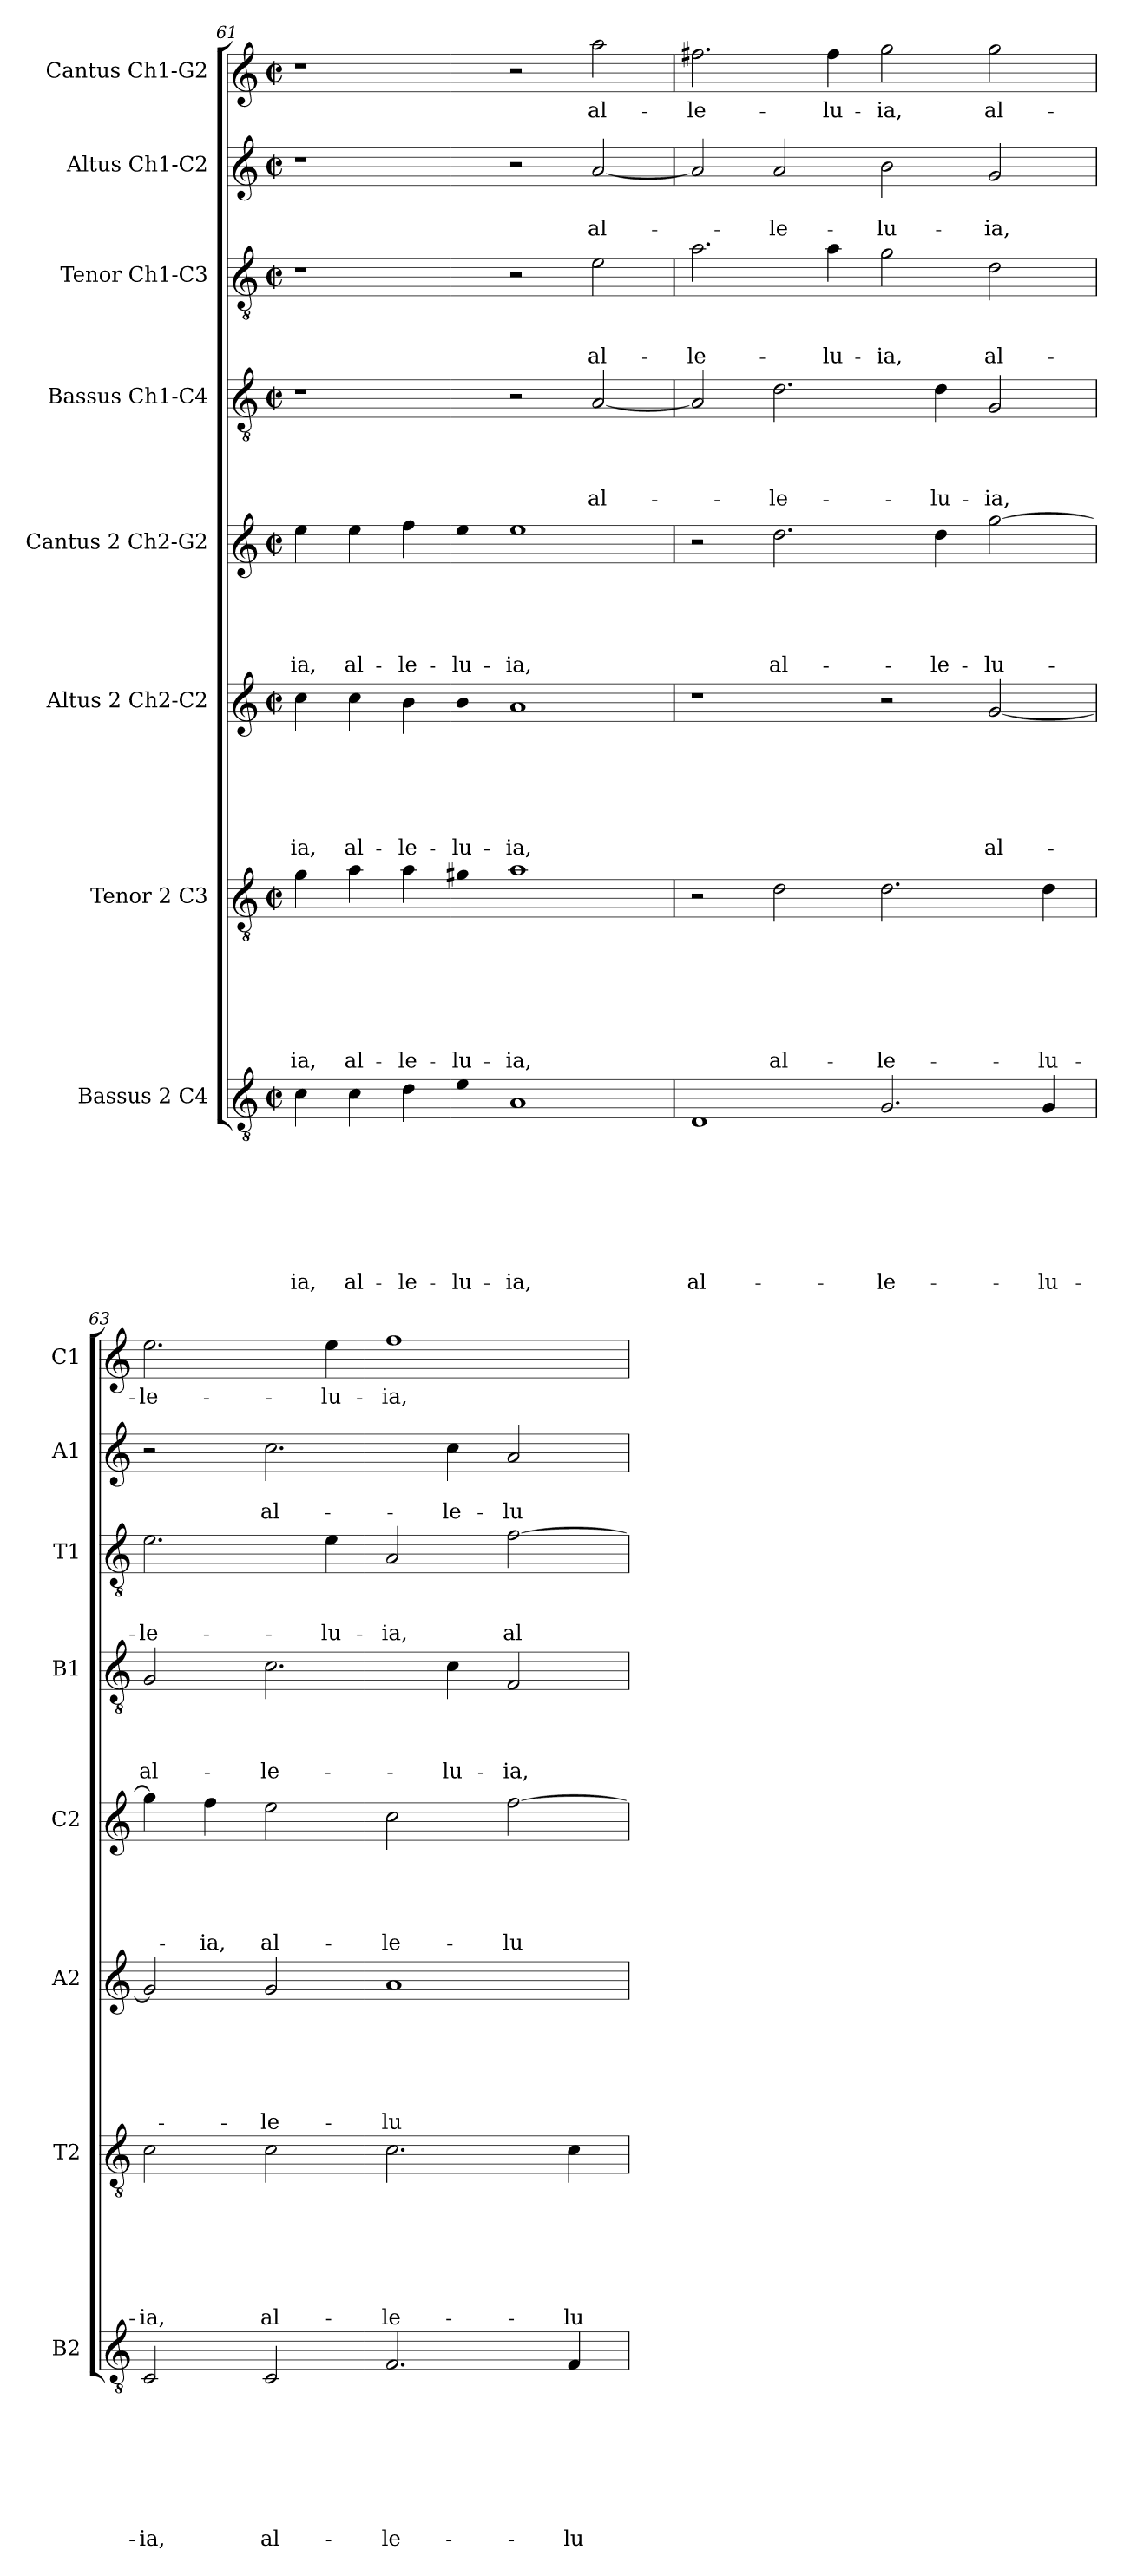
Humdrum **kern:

**kern	**text	**text	**text	**text	**text	**text	**text	**text	**kern	**text	**text	**text	**text	**text	**text	**text	**kern	**text	**text	**text	**text	**text	**text	**kern	**text	**text	**text	**text	**text	**kern	**text	**text	**text	**text	**kern	**text	**text	**text	**kern	**text	**text	**kern	**text
*part8	*part8	*part8	*part8	*part8	*part8	*part8	*part8	*part8	*part7	*part7	*part7	*part7	*part7	*part7	*part7	*part7	*part6	*part6	*part6	*part6	*part6	*part6	*part6	*part5	*part5	*part5	*part5	*part5	*part5	*part4	*part4	*part4	*part4	*part4	*part3	*part3	*part3	*part3	*part2	*part2	*part2	*part1	*part1
*staff8	*staff8	*staff8	*staff8	*staff8	*staff8	*staff8	*staff8	*staff8	*staff7	*staff7	*staff7	*staff7	*staff7	*staff7	*staff7	*staff7	*staff6	*staff6	*staff6	*staff6	*staff6	*staff6	*staff6	*staff5	*staff5	*staff5	*staff5	*staff5	*staff5	*staff4	*staff4	*staff4	*staff4	*staff4	*staff3	*staff3	*staff3	*staff3	*staff2	*staff2	*staff2	*staff1	*staff1
*I"Bassus 2 C4	*	*	*	*	*	*	*	*	*I"Tenor 2 C3	*	*	*	*	*	*	*	*I"Altus 2 Ch2-C2	*	*	*	*	*	*	*I"Cantus 2  Ch2-G2	*	*	*	*	*	*I"Bassus  Ch1-C4	*	*	*	*	*I"Tenor Ch1-C3	*	*	*	*I"Altus  Ch1-C2	*	*	*I"Cantus Ch1-G2	*
*I'B2	*	*	*	*	*	*	*	*	*I'T2	*	*	*	*	*	*	*	*I'A2	*	*	*	*	*	*	*I'C2	*	*	*	*	*	*I'B1	*	*	*	*	*I'T1	*	*	*	*I'A1	*	*	*I'C1	*
!!LO:PB:g=z
*clefGv2	*	*	*	*	*	*	*	*	*clefGv2	*	*	*	*	*	*	*	*clefG2	*	*	*	*	*	*	*clefG2	*	*	*	*	*	*clefGv2	*	*	*	*	*clefGv2	*	*	*	*clefG2	*	*	*clefG2	*
*k[]	*	*	*	*	*	*	*	*	*k[]	*	*	*	*	*	*	*	*k[]	*	*	*	*	*	*	*k[]	*	*	*	*	*	*k[]	*	*	*	*	*k[]	*	*	*	*k[]	*	*	*k[]	*
*C:	*	*	*	*	*	*	*	*	*C:	*	*	*	*	*	*	*	*C:	*	*	*	*	*	*	*C:	*	*	*	*	*	*C:	*	*	*	*	*C:	*	*	*	*C:	*	*	*C:	*
*M2/2	*	*	*	*	*	*	*	*	*M2/2	*	*	*	*	*	*	*	*M2/2	*	*	*	*	*	*	*M2/2	*	*	*	*	*	*M2/2	*	*	*	*	*M2/2	*	*	*	*M2/2	*	*	*M2/2	*
*met(c|)	*	*	*	*	*	*	*	*	*met(c|)	*	*	*	*	*	*	*	*met(c|)	*	*	*	*	*	*	*met(c|)	*	*	*	*	*	*met(c|)	*	*	*	*	*met(c|)	*	*	*	*met(c|)	*	*	*met(c|)	*
=61	=61	=61	=61	=61	=61	=61	=61	=61	=61	=61	=61	=61	=61	=61	=61	=61	=61	=61	=61	=61	=61	=61	=61	=61	=61	=61	=61	=61	=61	=61	=61	=61	=61	=61	=61	=61	=61	=61	=61	=61	=61	=61	=61
!	!	!	!	!	!	!	!	!LO:LY:b	!	!	!	!	!	!	!	!LO:LY:b	!	!	!	!	!	!	!LO:LY:b	!	!	!	!	!	!LO:LY:b	!	!	!	!	!	!	!	!	!	!	!	!	!	!
4c\	.	.	.	.	.	.	.	-ia,	4g\	.	.	.	.	.	.	-ia,	4cc\	.	.	.	.	.	-ia,	4ee\	.	.	.	.	-ia,	1r	.	.	.	.	1r	.	.	.	1r	.	.	1r	.
!	!	!	!	!	!	!	!	!LO:LY:b	!	!	!	!	!	!	!	!LO:LY:b	!	!	!	!	!	!	!LO:LY:b	!	!	!	!	!	!LO:LY:b	!	!	!	!	!	!	!	!	!	!	!	!	!	!
4c\	.	.	.	.	.	.	.	al-	4a\	.	.	.	.	.	.	al-	4cc\	.	.	.	.	.	al-	4ee\	.	.	.	.	al-	.	.	.	.	.	.	.	.	.	.	.	.	.	.
!	!	!	!	!	!	!	!	!LO:LY:b	!	!	!	!	!	!	!	!LO:LY:b	!	!	!	!	!	!	!LO:LY:b	!	!	!	!	!	!LO:LY:b	!	!	!	!	!	!	!	!	!	!	!	!	!	!
4d\	.	.	.	.	.	.	.	-le-	4a\	.	.	.	.	.	.	-le-	4b\	.	.	.	.	.	-le-	4ff\	.	.	.	.	-le-	.	.	.	.	.	.	.	.	.	.	.	.	.	.
!	!	!	!	!	!	!	!	!LO:LY:b	!	!	!	!	!	!	!	!LO:LY:b	!	!	!	!	!	!	!LO:LY:b	!	!	!	!	!	!LO:LY:b	!	!	!	!	!	!	!	!	!	!	!	!	!	!
4e\	.	.	.	.	.	.	.	-lu-	4g#X\	.	.	.	.	.	.	-lu-	4b\	.	.	.	.	.	-lu-	4ee\	.	.	.	.	-lu-	.	.	.	.	.	.	.	.	.	.	.	.	.	.
!	!	!	!	!	!	!	!	!LO:LY:b	!	!	!	!	!	!	!	!LO:LY:b	!	!	!	!	!	!	!LO:LY:b	!	!	!	!	!	!LO:LY:b	!	!	!	!	!	!	!	!	!	!	!	!	!	!
1A	.	.	.	.	.	.	.	-ia,	1a	.	.	.	.	.	.	-ia,	1a	.	.	.	.	.	-ia,	1ee	.	.	.	.	-ia,	2r	.	.	.	.	2r	.	.	.	2r	.	.	2r	.
!	!	!	!	!	!	!	!	!	!	!	!	!	!	!	!	!	!	!	!	!	!	!	!	!	!	!	!	!	!	!	!	!	!	!LO:LY:b	!	!	!	!LO:LY:b	!	!	!LO:LY:b	!	!LO:LY:b
.	.	.	.	.	.	.	.	.	.	.	.	.	.	.	.	.	.	.	.	.	.	.	.	.	.	.	.	.	.	[2A/	.	.	.	al-	2e\	.	.	al-	[2a/	.	al-	2aa\	al-
=62	=62	=62	=62	=62	=62	=62	=62	=62	=62	=62	=62	=62	=62	=62	=62	=62	=62	=62	=62	=62	=62	=62	=62	=62	=62	=62	=62	=62	=62	=62	=62	=62	=62	=62	=62	=62	=62	=62	=62	=62	=62	=62	=62
!	!	!	!	!	!	!	!	!LO:LY:b	!	!	!	!	!	!	!	!	!	!	!	!	!	!	!	!	!	!	!	!	!	!	!	!	!	!	!	!	!	!LO:LY:b	!	!	!	!	!LO:LY:b
1D	.	.	.	.	.	.	.	al-	2r	.	.	.	.	.	.	.	1r	.	.	.	.	.	.	2r	.	.	.	.	.	2A/]	.	.	.	.	2.a\	.	.	-le-	2a/]	.	.	2.ff#X\	-le-
!	!	!	!	!	!	!	!	!	!	!	!	!	!	!	!	!LO:LY:b	!	!	!	!	!	!	!	!	!	!	!	!	!LO:LY:b	!	!	!	!	!LO:LY:b	!	!	!	!	!	!	!LO:LY:b	!	!
.	.	.	.	.	.	.	.	.	2d\	.	.	.	.	.	.	al-	.	.	.	.	.	.	.	2.dd\	.	.	.	.	al-	2.d\	.	.	.	-le-	.	.	.	.	2a/	.	-le-	.	.
!	!	!	!	!	!	!	!	!	!	!	!	!	!	!	!	!	!	!	!	!	!	!	!	!	!	!	!	!	!	!	!	!	!	!	!	!	!	!LO:LY:b	!	!	!	!	!LO:LY:b
.	.	.	.	.	.	.	.	.	.	.	.	.	.	.	.	.	.	.	.	.	.	.	.	.	.	.	.	.	.	.	.	.	.	.	4a\	.	.	-lu-	.	.	.	4ff#\	-lu-
!	!	!	!	!	!	!	!	!LO:LY:b	!	!	!	!	!	!	!	!LO:LY:b	!	!	!	!	!	!	!	!	!	!	!	!	!	!	!	!	!	!	!	!	!	!LO:LY:b	!	!	!LO:LY:b	!	!LO:LY:b
2.G/	.	.	.	.	.	.	.	-le-	2.d\	.	.	.	.	.	.	-le-	2r	.	.	.	.	.	.	.	.	.	.	.	.	.	.	.	.	.	2g\	.	.	-ia,	2b\	.	-lu-	2gg\	-ia,
!	!	!	!	!	!	!	!	!	!	!	!	!	!	!	!	!	!	!	!	!	!	!	!	!	!	!	!	!	!LO:LY:b	!	!	!	!	!LO:LY:b	!	!	!	!	!	!	!	!	!
.	.	.	.	.	.	.	.	.	.	.	.	.	.	.	.	.	.	.	.	.	.	.	.	4dd\	.	.	.	.	-le-	4d\	.	.	.	-lu-	.	.	.	.	.	.	.	.	.
!	!	!	!	!	!	!	!	!	!	!	!	!	!	!	!	!	!	!	!	!	!	!	!LO:LY:b	!	!	!	!	!	!LO:LY:b	!	!	!	!	!LO:LY:b	!	!	!	!LO:LY:b	!	!	!LO:LY:b	!	!LO:LY:b
.	.	.	.	.	.	.	.	.	.	.	.	.	.	.	.	.	[2g/	.	.	.	.	.	al-	[2gg\	.	.	.	.	-lu-	2G/	.	.	.	-ia,	2d\	.	.	al-	2g/	.	-ia,	2gg\	al-
!	!	!	!	!	!	!	!	!LO:LY:b	!	!	!	!	!	!	!	!LO:LY:b	!	!	!	!	!	!	!	!	!	!	!	!	!	!	!	!	!	!	!	!	!	!	!	!	!	!	!
4G/	.	.	.	.	.	.	.	-lu-	4d\	.	.	.	.	.	.	-lu-	.	.	.	.	.	.	.	.	.	.	.	.	.	.	.	.	.	.	.	.	.	.	.	.	.	.	.
=63	=63	=63	=63	=63	=63	=63	=63	=63	=63	=63	=63	=63	=63	=63	=63	=63	=63	=63	=63	=63	=63	=63	=63	=63	=63	=63	=63	=63	=63	=63	=63	=63	=63	=63	=63	=63	=63	=63	=63	=63	=63	=63	=63
!	!	!	!	!	!	!	!	!LO:LY:b	!	!	!	!	!	!	!	!LO:LY:b	!	!	!	!	!	!	!	!	!	!	!	!	!	!	!	!	!	!LO:LY:b	!	!	!	!LO:LY:b	!	!	!	!	!LO:LY:b
2C/	.	.	.	.	.	.	.	-ia,	2c\	.	.	.	.	.	.	-ia,	2g/]	.	.	.	.	.	.	4gg\]	.	.	.	.	.	2G/	.	.	.	al-	2.e\	.	.	-le-	2r	.	.	2.ee\	-le-
!	!	!	!	!	!	!	!	!	!	!	!	!	!	!	!	!	!	!	!	!	!	!	!	!	!	!	!	!	!LO:LY:b	!	!	!	!	!	!	!	!	!	!	!	!	!	!
.	.	.	.	.	.	.	.	.	.	.	.	.	.	.	.	.	.	.	.	.	.	.	.	4ff\	.	.	.	.	-ia,	.	.	.	.	.	.	.	.	.	.	.	.	.	.
!	!	!	!	!	!	!	!	!LO:LY:b	!	!	!	!	!	!	!	!LO:LY:b	!	!	!	!	!	!	!LO:LY:b	!	!	!	!	!	!LO:LY:b	!	!	!	!	!LO:LY:b	!	!	!	!	!	!	!LO:LY:b	!	!
2C/	.	.	.	.	.	.	.	al-	2c\	.	.	.	.	.	.	al-	2g/	.	.	.	.	.	-le-	2ee\	.	.	.	.	al-	2.c\	.	.	.	-le-	.	.	.	.	2.cc\	.	al-	.	.
!	!	!	!	!	!	!	!	!	!	!	!	!	!	!	!	!	!	!	!	!	!	!	!	!	!	!	!	!	!	!	!	!	!	!	!	!	!	!LO:LY:b	!	!	!	!	!LO:LY:b
.	.	.	.	.	.	.	.	.	.	.	.	.	.	.	.	.	.	.	.	.	.	.	.	.	.	.	.	.	.	.	.	.	.	.	4e\	.	.	-lu-	.	.	.	4ee\	-lu-
!	!	!	!	!	!	!	!	!LO:LY:b	!	!	!	!	!	!	!	!LO:LY:b	!	!	!	!	!	!	!LO:LY:b	!	!	!	!	!	!LO:LY:b	!	!	!	!	!	!	!	!	!LO:LY:b	!	!	!	!	!LO:LY:b
2.F/	.	.	.	.	.	.	.	-le-	2.c\	.	.	.	.	.	.	-le-	1a	.	.	.	.	.	-lu-	2cc\	.	.	.	.	-le-	.	.	.	.	.	2A/	.	.	-ia,	.	.	.	1ff	-ia,
!	!	!	!	!	!	!	!	!	!	!	!	!	!	!	!	!	!	!	!	!	!	!	!	!	!	!	!	!	!	!	!	!	!	!LO:LY:b	!	!	!	!	!	!	!LO:LY:b	!	!
.	.	.	.	.	.	.	.	.	.	.	.	.	.	.	.	.	.	.	.	.	.	.	.	.	.	.	.	.	.	4c\	.	.	.	-lu-	.	.	.	.	4cc\	.	-le-	.	.
!	!	!	!	!	!	!	!	!	!	!	!	!	!	!	!	!	!	!	!	!	!	!	!	!	!	!	!	!	!LO:LY:b	!	!	!	!	!LO:LY:b	!	!	!	!LO:LY:b	!	!	!LO:LY:b	!	!
.	.	.	.	.	.	.	.	.	.	.	.	.	.	.	.	.	.	.	.	.	.	.	.	[2ff\	.	.	.	.	-lu-	2F/	.	.	.	-ia,	[2f\	.	.	al-	2a/	.	-lu-	.	.
!	!	!	!	!	!	!	!	!LO:LY:b	!	!	!	!	!	!	!	!LO:LY:b	!	!	!	!	!	!	!	!	!	!	!	!	!	!	!	!	!	!	!	!	!	!	!	!	!	!	!
4F/	.	.	.	.	.	.	.	-lu-	4c\	.	.	.	.	.	.	-lu-	.	.	.	.	.	.	.	.	.	.	.	.	.	.	.	.	.	.	.	.	.	.	.	.	.	.	.
=	=	=	=	=	=	=	=	=	=	=	=	=	=	=	=	=	=	=	=	=	=	=	=	=	=	=	=	=	=	=	=	=	=	=	=	=	=	=	=	=	=	=	=
*-	*-	*-	*-	*-	*-	*-	*-	*-	*-	*-	*-	*-	*-	*-	*-	*-	*-	*-	*-	*-	*-	*-	*-	*-	*-	*-	*-	*-	*-	*-	*-	*-	*-	*-	*-	*-	*-	*-	*-	*-	*-	*-	*-
